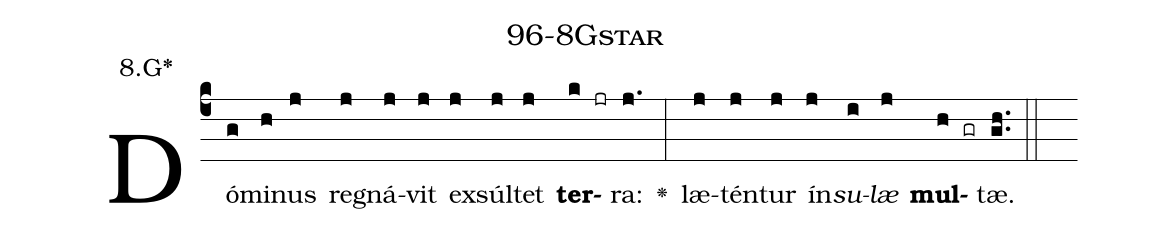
name: 96-8Gstar;
annotation: 8.G*;
%%
(c4)Dó(g)mi(h)nus(j) re(j)gná(j)vit(j) ex(j)súl(j)tet(j) <b>ter</b>(k jr)ra:(j.) <v>\greheightstar</v>(:) læ(j)tén(j)tur(j) ín(j)<i>su</i>(i)<i>læ</i>(j) <b>mul</b>(h gr)tæ.(gh..) (::)


%E(j) u(j) o(i) u(j) a(h) e.(gh..) (::)
